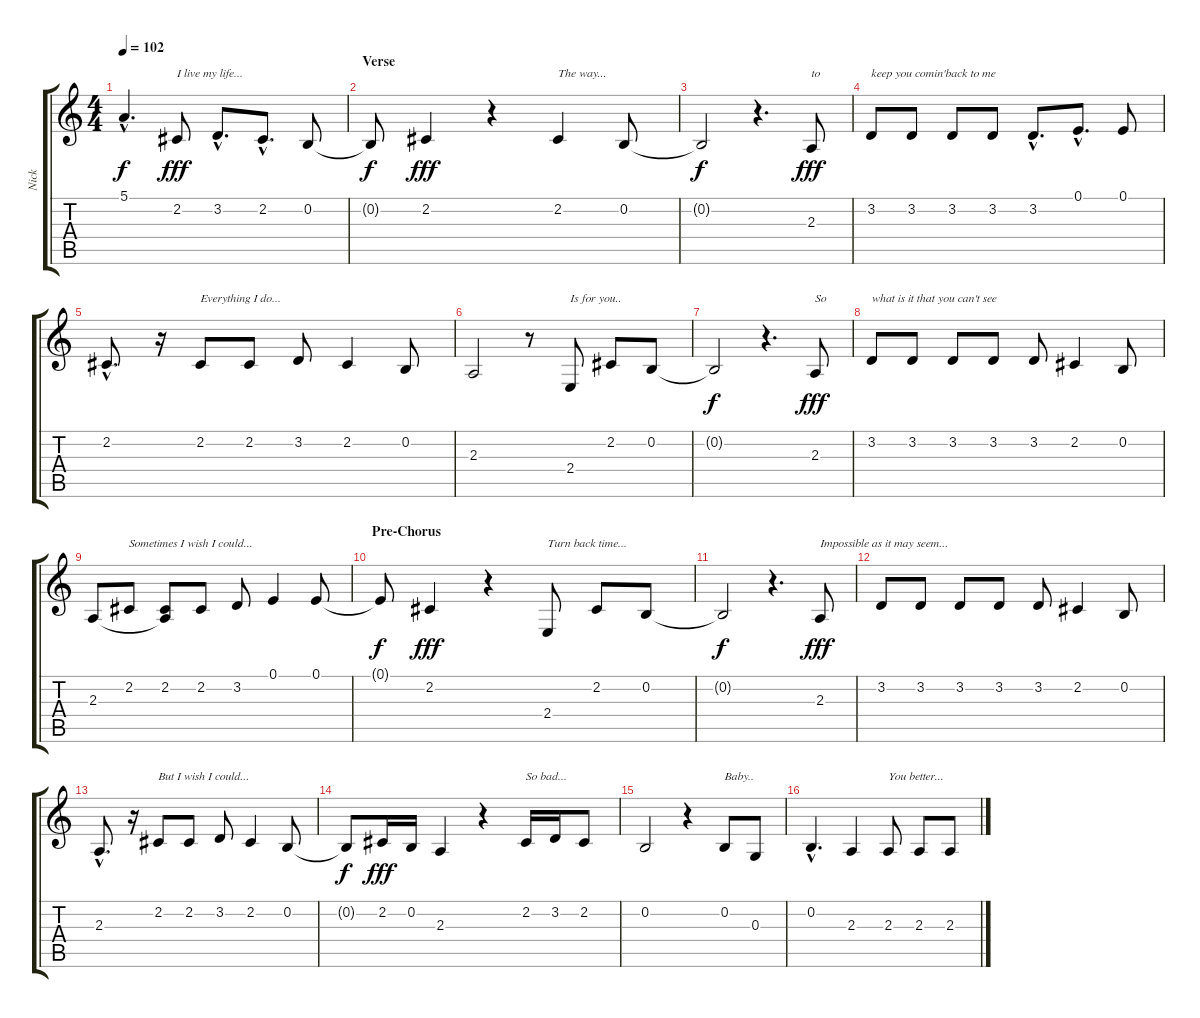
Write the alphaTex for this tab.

\track ("Nick" "Nick") {instrument altosax}
\staff {score tabs}
\tuning (E4 B3 G3 D3 A2 E2) {hide}
\ts (4 4)
\tempo 102
\clef g2
\ks c
5.1{hac t}.4{d dy f} 2.2.8{txt "I live my life..." dy fff volume 14} 3.2{hac}.8{d} 2.2{hac}.8{d} 0.2.8 |
\section ("" "Verse")
0.2{t}.8{dy f} 2.2.4{dy fff} r.4 2.2.4{txt "The way..."} 0.2.8 |
0.2{t}.2{dy f} r.4{d} 2.3.8{txt "to " dy fff} |
3.2.8{txt "keep you comin'back to me"} 3.2.8 3.2.8 3.2.8 3.2{hac}.8{d} 0.1{hac}.8{d} 0.1.8 |
2.2{hac}.8{d} r.16 2.2.8{txt "Everything I do..."} 2.2.8 3.2.8 2.2.4 0.2.8 |
2.3.2 r.8 2.4.8{txt "Is for you.."} 2.2.8 0.2.8 |
0.2{t}.2{dy f} r.4{d} 2.3.8{txt "So" dy fff} |
3.2.8{txt "what is it that you can't see"} 3.2.8 3.2.8 3.2.8 3.2.8 2.2.4 0.2.8 |
2.3.8 2.2.8{txt "Sometimes I wish I could..."} (2.2 2.3{t}).8 2.2.8 3.2.8 0.1.4 0.1.8 |
\section ("" "Pre-Chorus")
0.1{t}.8{dy f} 2.2.4{dy fff} r.4 2.4.8{txt "Turn back time..."} 2.2.8 0.2.8 |
0.2{t}.2{dy f} r.4{d} 2.3.8{txt "Impossible as it may seem..." dy fff} |
3.2.8 3.2.8 3.2.8 3.2.8 3.2.8 2.2.4 0.2.8 |
2.3{hac}.8{d} r.16 2.2.8{txt "But I wish I could..."} 2.2.8 3.2.8 2.2.4 0.2.8 |
0.2{t}.8{dy f} 2.2.16{dy fff} 0.2.16 2.3.4 r.4 2.2.16{txt "So bad..."} 3.2.16 2.2.8 |
0.2.2 r.4 0.2.8{txt "Baby.."} 0.3.8 |
0.2{hac}.4{d} 2.3.4 2.3.8{txt "You better..."} 2.3.8 2.3.8
